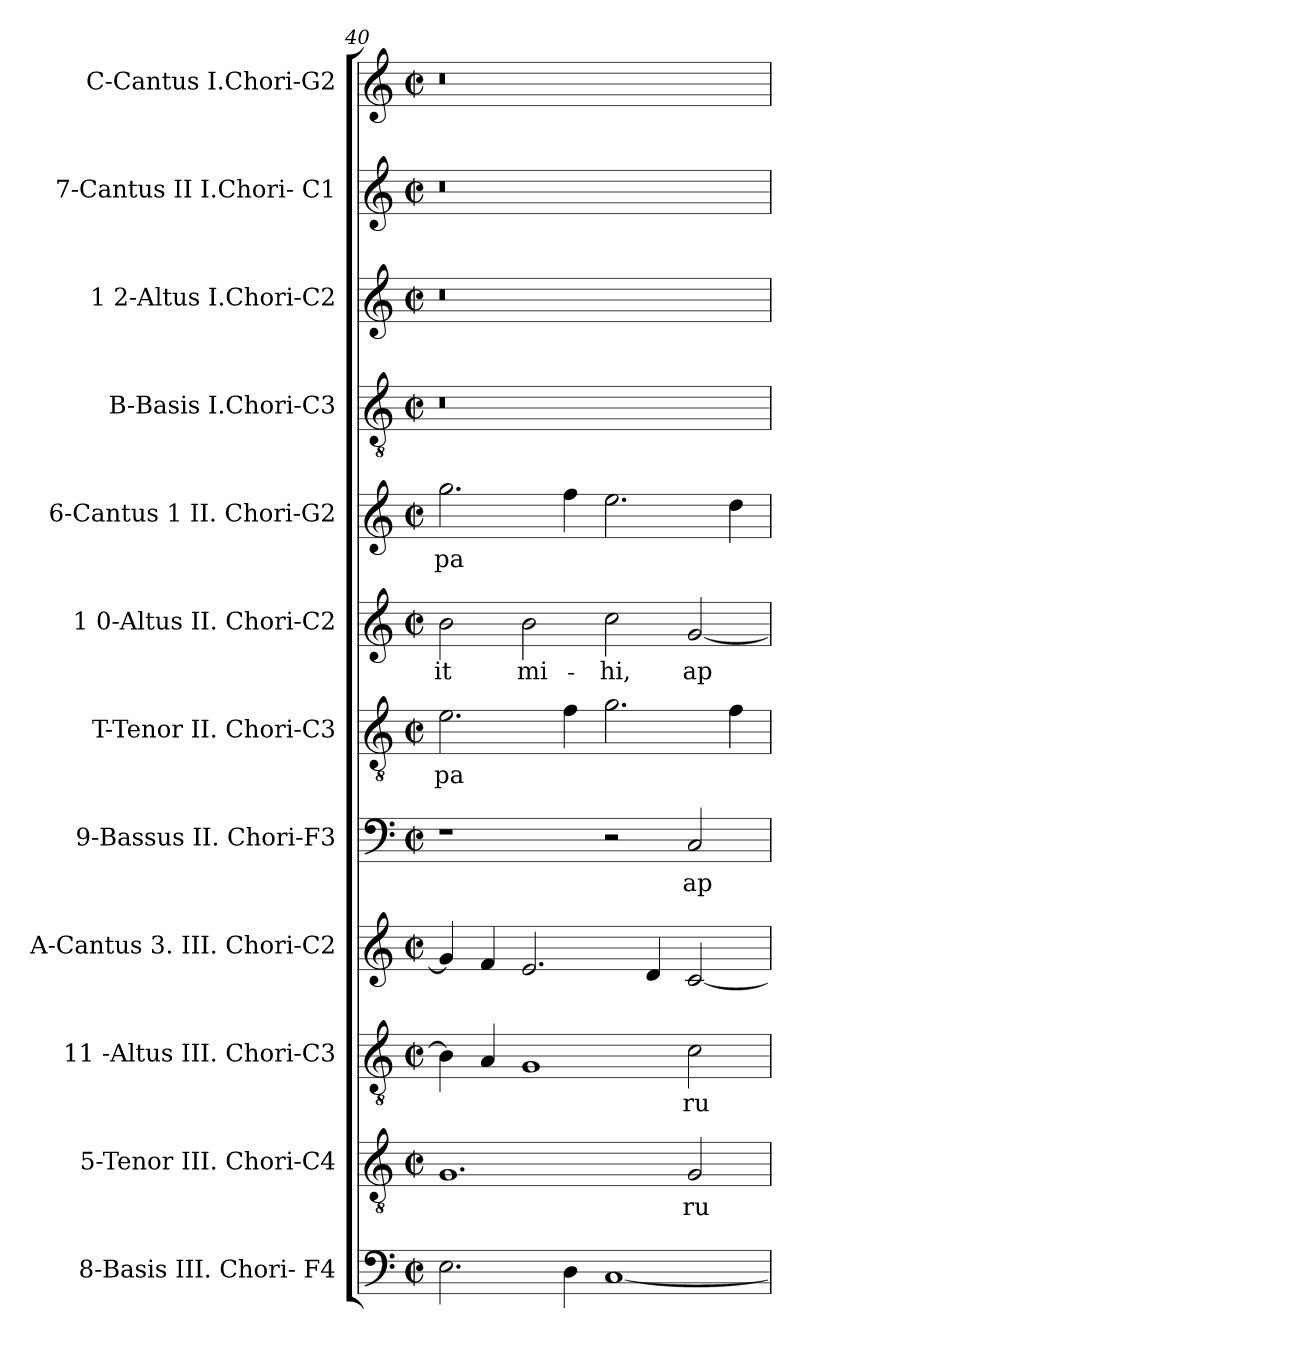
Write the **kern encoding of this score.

**kern	**text	**kern	**text	**kern	**text	**kern	**text	**kern	**text	**kern	**text	**kern	**text	**kern	**text	**kern	**kern	**kern	**kern
*part12	*part12	*part11	*part11	*part10	*part10	*part9	*part9	*part8	*part8	*part7	*part7	*part6	*part6	*part5	*part5	*part4	*part3	*part2	*part1
*staff12	*staff12	*staff11	*staff11	*staff10	*staff10	*staff9	*staff9	*staff8	*staff8	*staff7	*staff7	*staff6	*staff6	*staff5	*staff5	*staff4	*staff3	*staff2	*staff1
*I"8-Basis  III. Chori- F4	*	*I"5-Tenor  III. Chori-C4	*	*I"11 -Altus  III. Chori-C3	*	*I"A-Cantus 3.  III. Chori-C2	*	*I"9-Bassus  II. Chori-F3	*	*I"T-Tenor  II. Chori-C3	*	*I"1 0-Altus  II. Chori-C2	*	*I"6-Cantus 1  II. Chori-G2	*	*I"B-Basis  I.Chori-C3	*I"1 2-Altus  I.Chori-C2	*I"7-Cantus II  I.Chori- C1	*I"C-Cantus  I.Chori-G2
*	*	*	*	*	*	*I'A	*	*	*	*I'T	*	*	*	*	*	*I'B	*	*	*I'C
!!LO:PB:g=z
*clefF4	*	*clefGv2	*	*clefGv2	*	*clefG2	*	*clefF4	*	*clefGv2	*	*clefG2	*	*clefG2	*	*clefGv2	*clefG2	*clefG2	*clefG2
*k[]	*	*k[]	*	*k[]	*	*k[]	*	*k[]	*	*k[]	*	*k[]	*	*k[]	*	*k[]	*k[]	*k[]	*k[]
*C:	*	*C:	*	*C:	*	*C:	*	*C:	*	*C:	*	*C:	*	*C:	*	*C:	*C:	*C:	*C:
*M2/2	*	*M2/2	*	*M2/2	*	*M2/2	*	*M2/2	*	*M2/2	*	*M2/2	*	*M2/2	*	*M2/2	*M2/2	*M2/2	*M2/2
*met(c|)	*	*met(c|)	*	*met(c|)	*	*met(c|)	*	*met(c|)	*	*met(c|)	*	*met(c|)	*	*met(c|)	*	*met(c|)	*met(c|)	*met(c|)	*met(c|)
=40	=40	=40	=40	=40	=40	=40	=40	=40	=40	=40	=40	=40	=40	=40	=40	=40	=40	=40	=40
!	!LO:LY:b:cj	!	!LO:LY:b:cj	!	!LO:LY:b:cj	!	!LO:LY:b:cj	!	!	!	!LO:LY:b:cj	!	!LO:LY:b:cj	!	!LO:LY:b:cj	!	!	!	!
2.E\	--	1.G	--	4B\]	--	4g/]	--	1r	.	2.e\	-pa-	2b\	-it	2.gg\	-pa-	0r	0r	0r	0r
!	!	!	!	!	!LO:LY:b:cj	!	!LO:LY:b:cj	!	!	!	!	!	!	!	!	!	!	!	!
.	.	.	.	4A/	--	4f/	--	.	.	.	.	.	.	.	.	.	.	.	.
!	!	!	!	!	!LO:LY:b:cj	!	!LO:LY:b:cj	!	!	!	!	!	!LO:LY:b:cj	!	!	!	!	!	!
.	.	.	.	1G	--	2.e/	--	.	.	.	.	2b\	mi-	.	.	.	.	.	.
!	!LO:LY:b:cj	!	!	!	!	!	!	!	!	!	!LO:LY:b:cj	!	!	!	!LO:LY:b:cj	!	!	!	!
4D\	--	.	.	.	.	.	.	.	.	4f\	--	.	.	4ff\	--	.	.	.	.
!	!LO:LY:b:cj	!	!	!	!	!	!	!	!	!	!LO:LY:b:cj	!	!LO:LY:b:cj	!	!LO:LY:b:cj	!	!	!	!
[<1C	--	.	.	.	.	.	.	2r	.	2.g\	--	2cc\	-hi,	2.ee\	--	.	.	.	.
!	!	!	!	!	!	!	!LO:LY:b:cj	!	!	!	!	!	!	!	!	!	!	!	!
.	.	.	.	.	.	4d/	--	.	.	.	.	.	.	.	.	.	.	.	.
!	!	!	!LO:LY:b:cj	!	!LO:LY:b:cj	!	!LO:LY:b:cj	!	!LO:LY:b:cj	!	!	!	!LO:LY:b:cj	!	!	!	!	!	!
.	.	2G/	-ru-	2c\	-ru-	[<2c/	--	2C/	ap-	.	.	[<2g/	ap-	.	.	.	.	.	.
!	!	!	!	!	!	!	!	!	!	!	!LO:LY:b:cj	!	!	!	!LO:LY:b:cj	!	!	!	!
.	.	.	.	.	.	.	.	.	.	4f\	--	.	.	4dd\	--	.	.	.	.
=	=	=	=	=	=	=	=	=	=	=	=	=	=	=	=	=	=	=	=
*-	*-	*-	*-	*-	*-	*-	*-	*-	*-	*-	*-	*-	*-	*-	*-	*-	*-	*-	*-
